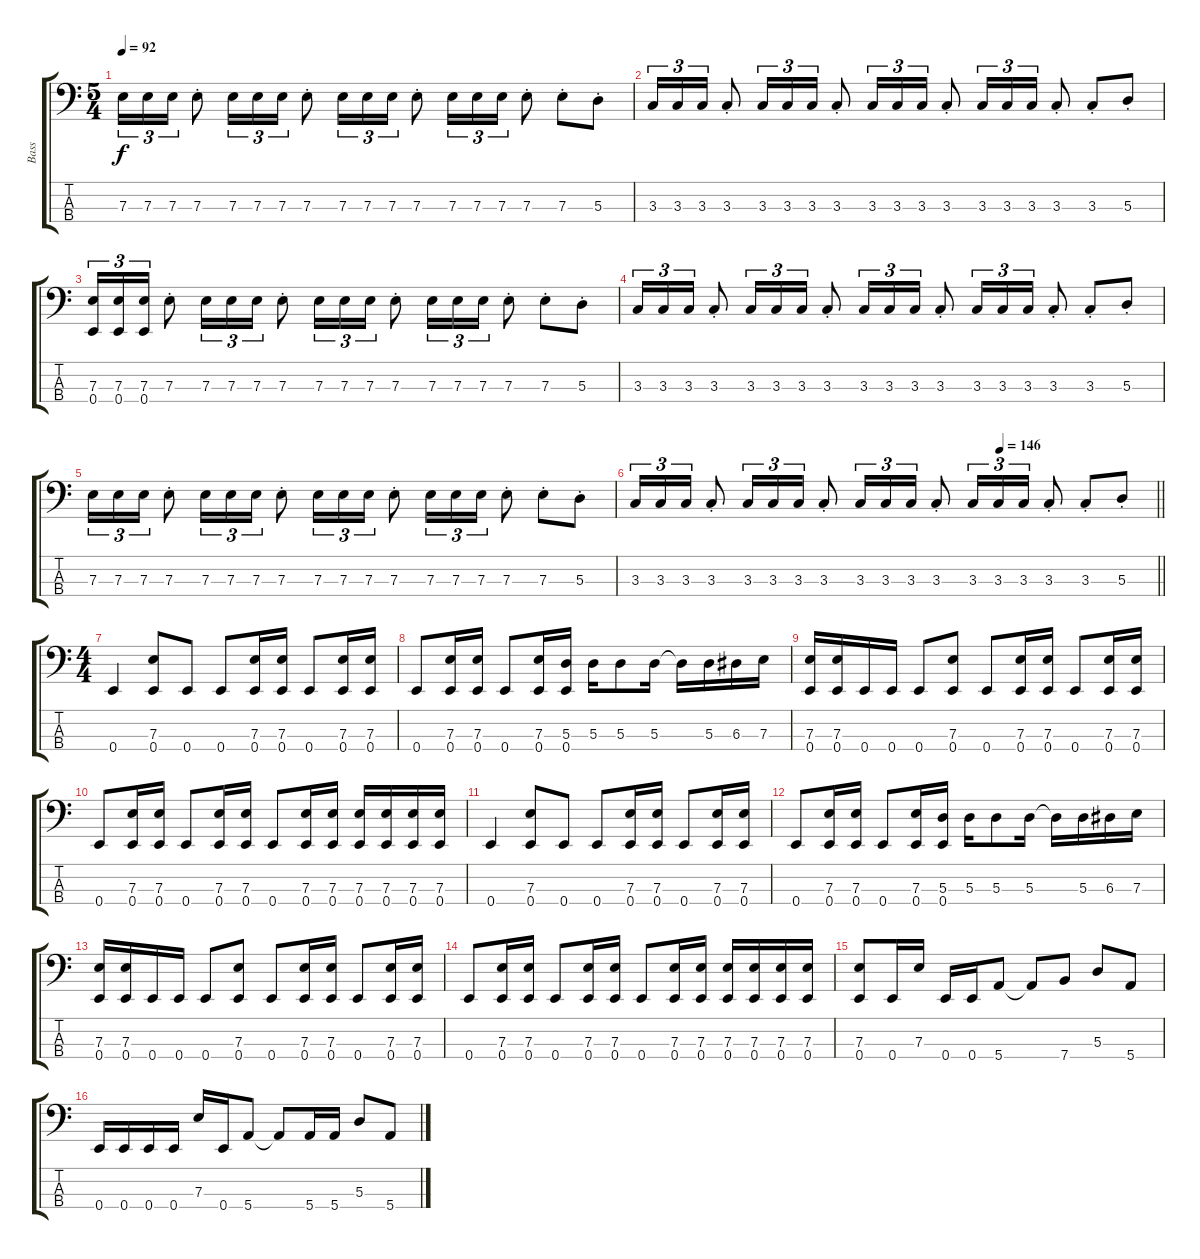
\track ("Bass" "Bass") {instrument electricbasspick}
\staff {score tabs}
\tuning (G2 D2 A1 E1) {hide}
\ts (5 4)
\tempo 92
\clef f4
\ks c
7.3.16{tu (3 2) dy f} 7.3.16{tu (3 2)} 7.3.16{tu (3 2)} 7.3{st}.8 7.3.16{tu (3 2)} 7.3.16{tu (3 2)} 7.3.16{tu (3 2)} 7.3{st}.8 7.3.16{tu (3 2)} 7.3.16{tu (3 2)} 7.3.16{tu (3 2)} 7.3{st}.8 7.3.16{tu (3 2)} 7.3.16{tu (3 2)} 7.3.16{tu (3 2)} 7.3{st}.8 7.3{st}.8 5.3{st}.8 |
3.3.16{tu (3 2)} 3.3.16{tu (3 2)} 3.3.16{tu (3 2)} 3.3{st}.8 3.3.16{tu (3 2)} 3.3.16{tu (3 2)} 3.3.16{tu (3 2)} 3.3{st}.8 3.3.16{tu (3 2)} 3.3.16{tu (3 2)} 3.3.16{tu (3 2)} 3.3{st}.8 3.3.16{tu (3 2)} 3.3.16{tu (3 2)} 3.3.16{tu (3 2)} 3.3{st}.8 3.3{st}.8 5.3{st}.8 |
(7.3 0.4).16{tu (3 2)} (7.3 0.4).16{tu (3 2)} (7.3 0.4).16{tu (3 2)} 7.3{st}.8 7.3.16{tu (3 2)} 7.3.16{tu (3 2)} 7.3.16{tu (3 2)} 7.3{st}.8 7.3.16{tu (3 2)} 7.3.16{tu (3 2)} 7.3.16{tu (3 2)} 7.3{st}.8 7.3.16{tu (3 2)} 7.3.16{tu (3 2)} 7.3.16{tu (3 2)} 7.3{st}.8 7.3{st}.8 5.3{st}.8 |
3.3.16{tu (3 2)} 3.3.16{tu (3 2)} 3.3.16{tu (3 2)} 3.3{st}.8 3.3.16{tu (3 2)} 3.3.16{tu (3 2)} 3.3.16{tu (3 2)} 3.3{st}.8 3.3.16{tu (3 2)} 3.3.16{tu (3 2)} 3.3.16{tu (3 2)} 3.3{st}.8 3.3.16{tu (3 2)} 3.3.16{tu (3 2)} 3.3.16{tu (3 2)} 3.3{st}.8 3.3{st}.8 5.3{st}.8 |
7.3.16{tu (3 2)} 7.3.16{tu (3 2)} 7.3.16{tu (3 2)} 7.3{st}.8 7.3.16{tu (3 2)} 7.3.16{tu (3 2)} 7.3.16{tu (3 2)} 7.3{st}.8 7.3.16{tu (3 2)} 7.3.16{tu (3 2)} 7.3.16{tu (3 2)} 7.3{st}.8 7.3.16{tu (3 2)} 7.3.16{tu (3 2)} 7.3.16{tu (3 2)} 7.3{st}.8 7.3{st}.8 5.3{st}.8 |
\tempo (146 0.7)
\barLineRight lightlight
3.3.16{tu (3 2)} 3.3.16{tu (3 2)} 3.3.16{tu (3 2)} 3.3{st}.8 3.3.16{tu (3 2)} 3.3.16{tu (3 2)} 3.3.16{tu (3 2)} 3.3{st}.8 3.3.16{tu (3 2)} 3.3.16{tu (3 2)} 3.3.16{tu (3 2)} 3.3{st}.8 3.3.16{tu (3 2)} 3.3.16{tu (3 2)} 3.3.16{tu (3 2)} 3.3{st}.8 3.3{st}.8 5.3{st}.8 |
\ts (4 4)
0.4.4 (7.3 0.4).8 0.4.8 0.4.8 (7.3 0.4).16 (7.3 0.4).16 0.4.8 (7.3 0.4).16 (7.3 0.4).16 |
0.4.8 (7.3 0.4).16 (7.3 0.4).16 0.4.8 (7.3 0.4).16 (5.3 0.4).16 5.3.16 5.3.8 5.3.16 5.3{t}.16 5.3.16 6.3.16 7.3.16 |
(7.3 0.4).16 (7.3 0.4).16 0.4.16 0.4.16 0.4.8 (7.3 0.4).8 0.4.8 (7.3 0.4).16 (7.3 0.4).16 0.4.8 (7.3 0.4).16 (7.3 0.4).16 |
0.4.8 (7.3 0.4).16 (7.3 0.4).16 0.4.8 (7.3 0.4).16 (7.3 0.4).16 0.4.8 (7.3 0.4).16 (7.3 0.4).16 (7.3 0.4).16 (7.3 0.4).16 (7.3 0.4).16 (7.3 0.4).16 |
0.4.4 (7.3 0.4).8 0.4.8 0.4.8 (7.3 0.4).16 (7.3 0.4).16 0.4.8 (7.3 0.4).16 (7.3 0.4).16 |
0.4.8 (7.3 0.4).16 (7.3 0.4).16 0.4.8 (7.3 0.4).16 (5.3 0.4).16 5.3.16 5.3.8 5.3.16 5.3{t}.16 5.3.16 6.3.16 7.3.16 |
(7.3 0.4).16 (7.3 0.4).16 0.4.16 0.4.16 0.4.8 (7.3 0.4).8 0.4.8 (7.3 0.4).16 (7.3 0.4).16 0.4.8 (7.3 0.4).16 (7.3 0.4).16 |
0.4.8 (7.3 0.4).16 (7.3 0.4).16 0.4.8 (7.3 0.4).16 (7.3 0.4).16 0.4.8 (7.3 0.4).16 (7.3 0.4).16 (7.3 0.4).16 (7.3 0.4).16 (7.3 0.4).16 (7.3 0.4).16 |
(7.3 0.4).8 0.4.16 7.3.16 0.4.16 0.4.16 5.4.8 5.4{t}.8 7.4.8 5.3.8 5.4.8 |
0.4.16 0.4.16 0.4.16 0.4.16 7.3.16 0.4.16 5.4.8 5.4{t}.8 5.4.16 5.4.16 5.3.8 5.4.8
